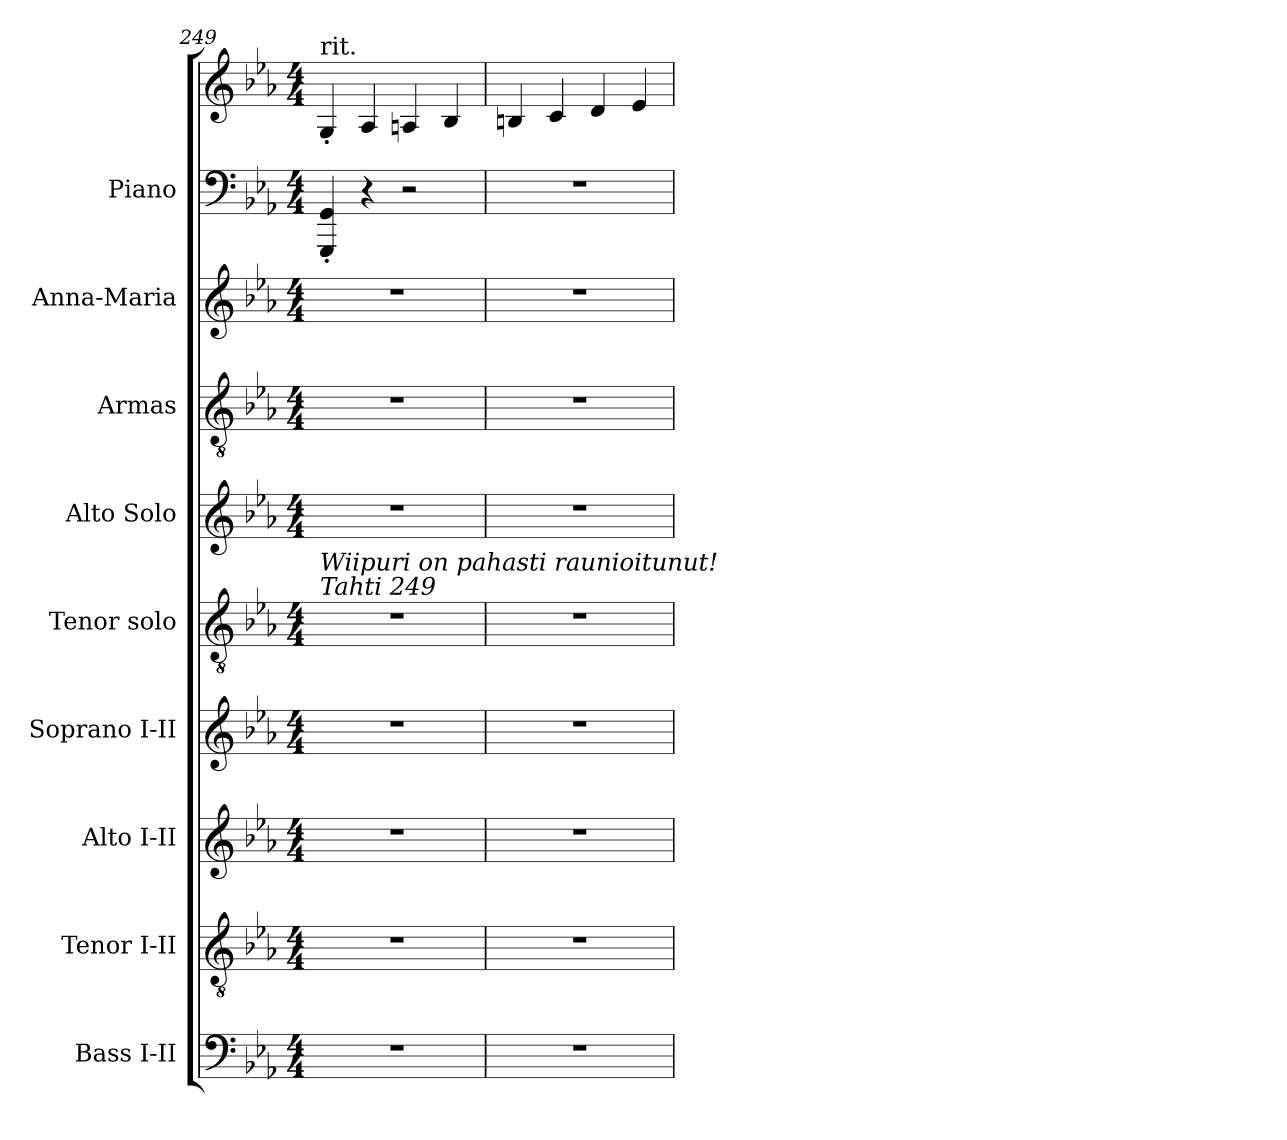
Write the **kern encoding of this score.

**kern	**kern	**kern	**kern	**kern	**kern	**kern	**kern	**kern	**kern
*part9	*part8	*part7	*part6	*part5	*part4	*part3	*part2	*part1	*part1
*staff10	*staff9	*staff8	*staff7	*staff6	*staff5	*staff4	*staff3	*staff2	*staff1
*I"Bass I-II	*I"Tenor I-II	*I"Alto I-II	*I"Soprano I-II	*I"Tenor solo	*I"Alto Solo	*I"Armas	*I"Anna-Maria	*I"Piano	*
*I'B.	*I'T.	*I'A.	*I'S.	*I'T. Solo	*I'A. Solo	*I'Armas	*I'A-M	*I'Pno.	*
*clefF4	*clefGv2	*clefG2	*clefG2	*clefGv2	*clefG2	*clefGv2	*clefG2	*clefF4	*clefG2
*	*ITrd7c12	*	*	*ITrd7c12	*	*ITrd7c12	*	*	*
*k[b-e-a-]	*k[b-e-a-]	*k[b-e-a-]	*k[b-e-a-]	*k[b-e-a-]	*k[b-e-a-]	*k[b-e-a-]	*k[b-e-a-]	*k[b-e-a-]	*k[b-e-a-]
*E-:	*E-:	*E-:	*E-:	*E-:	*E-:	*E-:	*E-:	*E-:	*E-:
*M4/4	*M4/4	*M4/4	*M4/4	*M4/4	*M4/4	*M4/4	*M4/4	*M4/4	*M4/4
=249	=249	=249	=249	=249	=249	=249	=249	=249	=249
!	!	!	!	!	!	!	!	!	!LO:TX:t=rit.
!	!	!	!	!LO:TX:a:i:t=Tahti 249	!	!	!	!	!
!	!	!	!	!LO:TX:i:t=Wiipuri on pahasti raunioitunut!	!	!	!	!	!
1r	1r	1r	1r	1r	1r	1r	1r	4GGGi/' 4GGi'	4G'i/
.	.	.	.	.	.	.	.	4r	4A-i/
.	.	.	.	.	.	.	.	2r	4Ani/
.	.	.	.	.	.	.	.	.	4B-i/
!!LO:PB:g=z
=250	=250	=250	=250	=250	=250	=250	=250	=250	=250
1r	1r	1r	1r	1r	1r	1r	1r	1r	4Bni/
.	.	.	.	.	.	.	.	.	4ci/
.	.	.	.	.	.	.	.	.	4di/
.	.	.	.	.	.	.	.	.	4e-i/
=	=	=	=	=	=	=	=	=	=
*-	*-	*-	*-	*-	*-	*-	*-	*-	*-
